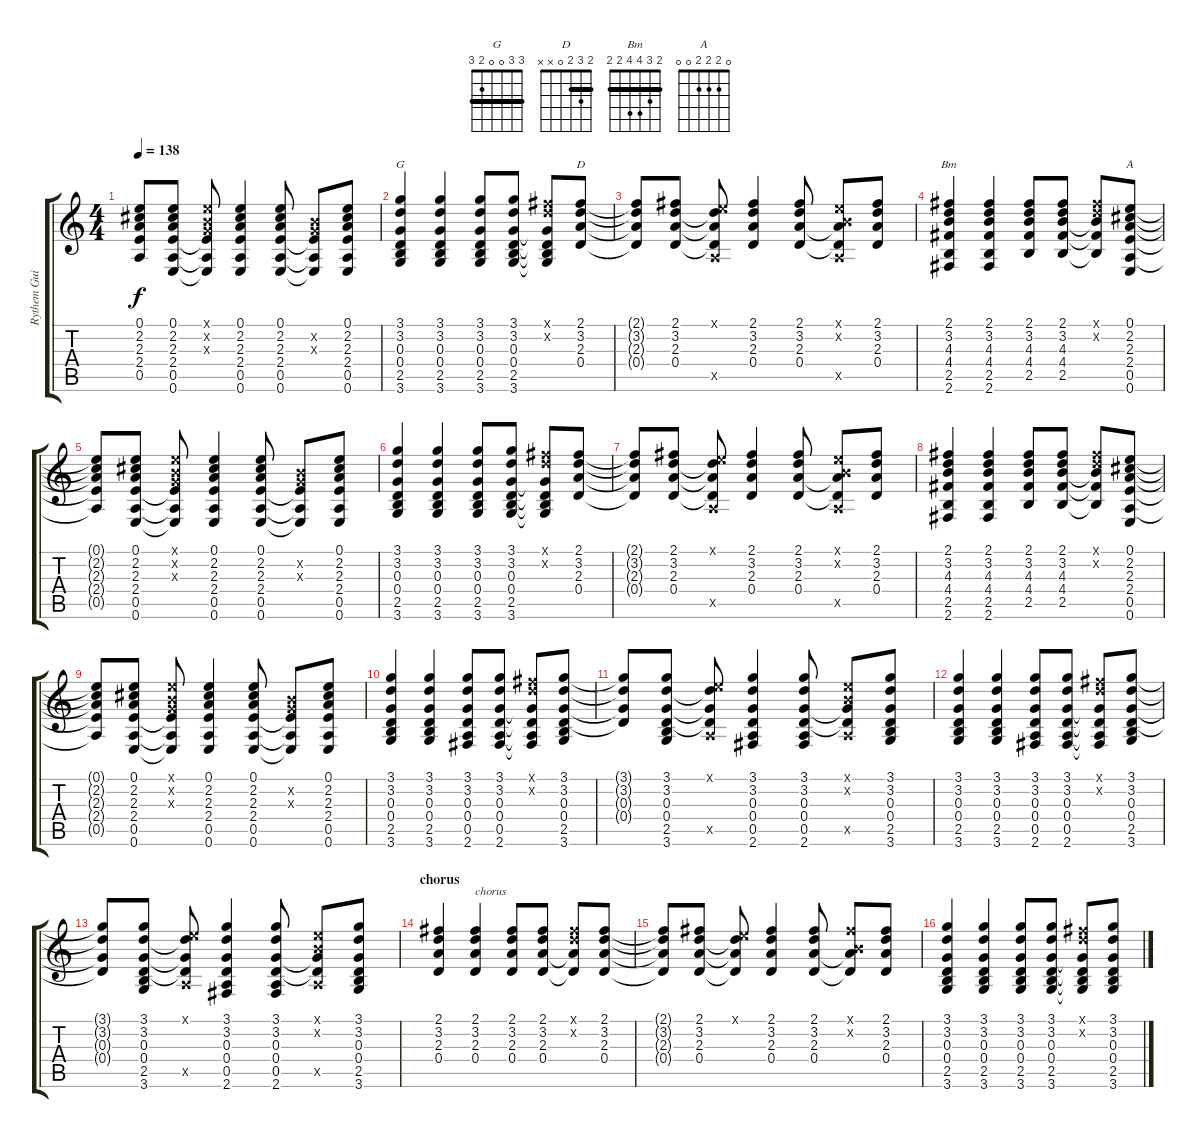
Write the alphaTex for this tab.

\track ("Rythem Guitar" "Rythem Gui") {instrument overdrivenguitar}
\staff {score tabs}
\tuning (E4 B3 G3 D3 A2 E2) {hide}
\chord ("G" 3 3 0 0 2 3) {barre 3}
\chord ("D" 2 3 2 0 x x) {barre 2}
\chord ("Bm" 2 3 4 4 2 2) {barre 2}
\chord ("A" 0 2 2 2 0 0)
\ts (4 4)
\tempo 138
\clef g2
\ks c
(0.1{t} 2.2{t} 2.3{t} 2.4{t} 0.5{t}).8{dy f} (0.1 2.2 2.3 2.4 0.5 0.6).8 (0.1{x} 0.2{x} 0.3{x} 2.4{t} 0.5{t} 0.6{t}).8 (0.1 2.2 2.3 2.4 0.5 0.6).4 (0.1 2.2 2.3 2.4 0.5 0.6).8 (0.2{x} 0.3{x} 2.4{t} 0.5{t} 0.6{t}).8 (0.1 2.2 2.3 2.4 0.5 0.6).8 |
(3.1 3.2 0.3 0.4 2.5 3.6).4{ch "G"} (3.1 3.2 0.3 0.4 2.5 3.6).4 (3.1 3.2 0.3 0.4 2.5 3.6).8 (3.1 3.2 0.3 0.4 2.5 3.6).8 (2.1{x} 3.2{x} 0.3{t} 0.4{t} 2.5{t} 3.6{t}).8 (2.1 3.2 2.3 0.4).8{ch "D"} |
(2.1{t} 3.2{t} 2.3{t} 0.4{t}).8 (2.1 3.2 2.3 0.4).8 (0.1{x} 3.2{t} 2.3{t} 0.4{t} 0.5{x}).8 (2.1 3.2 2.3 0.4).4 (2.1 3.2 2.3 0.4).8 (0.1{x} 0.2{x} 2.3{t} 0.4{t} 0.5{x}).8 (2.1 3.2 2.3 0.4).8 |
(2.1 3.2 4.3 4.4 2.5 2.6).4{ch "Bm"} (2.1 3.2 4.3 4.4 2.5 2.6).4 (2.1 3.2 4.3 4.4 2.5).8 (2.1 3.2 4.3 4.4 2.5).8 (2.1{x} 3.2{x} 4.3{t} 4.4{t} 2.5{t}).8 (0.1 2.2 2.3 2.4 0.5 0.6).8{ch "A"} |
(0.1{t} 2.2{t} 2.3{t} 2.4{t} 0.5{t}).8 (0.1 2.2 2.3 2.4 0.5 0.6).8 (0.1{x} 0.2{x} 0.3{x} 2.4{t} 0.5{t} 0.6{t}).8 (0.1 2.2 2.3 2.4 0.5 0.6).4 (0.1 2.2 2.3 2.4 0.5 0.6).8 (0.2{x} 0.3{x} 2.4{t} 0.5{t} 0.6{t}).8 (0.1 2.2 2.3 2.4 0.5 0.6).8 |
(3.1 3.2 0.3 0.4 2.5 3.6).4 (3.1 3.2 0.3 0.4 2.5 3.6).4 (3.1 3.2 0.3 0.4 2.5 3.6).8 (3.1 3.2 0.3 0.4 2.5 3.6).8 (2.1{x} 3.2{x} 0.3{t} 0.4{t} 2.5{t} 3.6{t}).8 (2.1 3.2 2.3 0.4).8 |
(2.1{t} 3.2{t} 2.3{t} 0.4{t}).8 (2.1 3.2 2.3 0.4).8 (0.1{x} 3.2{t} 2.3{t} 0.4{t} 0.5{x}).8 (2.1 3.2 2.3 0.4).4 (2.1 3.2 2.3 0.4).8 (0.1{x} 0.2{x} 2.3{t} 0.4{t} 0.5{x}).8 (2.1 3.2 2.3 0.4).8 |
(2.1 3.2 4.3 4.4 2.5 2.6).4 (2.1 3.2 4.3 4.4 2.5 2.6).4 (2.1 3.2 4.3 4.4 2.5).8 (2.1 3.2 4.3 4.4 2.5).8 (2.1{x} 3.2{x} 4.3{t} 4.4{t} 2.5{t}).8 (0.1 2.2 2.3 2.4 0.5 0.6).8 |
(0.1{t} 2.2{t} 2.3{t} 2.4{t} 0.5{t}).8 (0.1 2.2 2.3 2.4 0.5 0.6).8 (0.1{x} 0.2{x} 0.3{x} 2.4{t} 0.5{t} 0.6{t}).8 (0.1 2.2 2.3 2.4 0.5 0.6).4 (0.1 2.2 2.3 2.4 0.5 0.6).8 (0.2{x} 0.3{x} 2.4{t} 0.5{t} 0.6{t}).8 (0.1 2.2 2.3 2.4 0.5 0.6).8 |
(3.1 3.2 0.3 0.4 2.5 3.6).4 (3.1 3.2 0.3 0.4 2.5 3.6).4 (3.1 3.2 0.3 0.4 0.5 2.6).8 (3.1 3.2 0.3 0.4 0.5 2.6).8 (2.1{x} 3.2{x} 0.3{t} 0.4{t} 0.5{t} 2.6{t}).8 (3.1 3.2 0.3 0.4 2.5 3.6).8 |
(3.1{t} 3.2{t} 0.3{t} 0.4{t}).8 (3.1 3.2 0.3 0.4 2.5 3.6).8 (0.1{x} 3.2{t} 0.3{t} 0.4{t} 0.5{x}).8 (3.1 3.2 0.3 0.4 0.5 2.6).4 (3.1 3.2 0.3 0.4 0.5 2.6).8 (0.1{x} 0.2{x} 0.3{t} 0.4{t} 0.5{x}).8 (3.1 3.2 0.3 0.4 2.5 3.6).8 |
(3.1 3.2 0.3 0.4 2.5 3.6).4 (3.1 3.2 0.3 0.4 2.5 3.6).4 (3.1 3.2 0.3 0.4 0.5 2.6).8 (3.1 3.2 0.3 0.4 0.5 2.6).8 (2.1{x} 3.2{x} 0.3{t} 0.4{t} 0.5{t} 2.6{t}).8 (3.1 3.2 0.3 0.4 2.5 3.6).8 |
(3.1{t} 3.2{t} 0.3{t} 0.4{t}).8 (3.1 3.2 0.3 0.4 2.5 3.6).8 (0.1{x} 3.2{t} 0.3{t} 0.4{t} 0.5{x}).8 (3.1 3.2 0.3 0.4 0.5 2.6).4 (3.1 3.2 0.3 0.4 0.5 2.6).8 (0.1{x} 0.2{x} 0.3{t} 0.4{t} 0.5{x}).8 (3.1 3.2 0.3 0.4 2.5 3.6).8 |
\section ("" "chorus")
(2.1 3.2 2.3 0.4).4{volume 8} (2.1 3.2 2.3 0.4).4{txt "chorus"} (2.1 3.2 2.3 0.4).8 (2.1 3.2 2.3 0.4).8 (2.1{x} 3.2{x} 2.3{t} 0.4{t}).8 (2.1 3.2 2.3 0.4).8 |
(2.1{t} 3.2{t} 2.3{t} 0.4{t}).8 (2.1 3.2 2.3 0.4).8 (0.1{x} 3.2{t} 2.3{t} 0.4{t}).8 (2.1 3.2 2.3 0.4).4 (2.1 3.2 2.3 0.4).8 (2.1{x} 0.2{x} 2.3{t} 0.4{t}).8 (2.1 3.2 2.3 0.4).8 |
(3.1 3.2 0.3 0.4 2.5 3.6).4 (3.1 3.2 0.3 0.4 2.5 3.6).4 (3.1 3.2 0.3 0.4 2.5 3.6).8 (3.1 3.2 0.3 0.4 2.5 3.6).8 (2.1{x} 3.2{x} 0.3{t} 0.4{t} 2.5{t} 3.6{t}).8 (3.1 3.2 0.3 0.4 2.5 3.6).8
